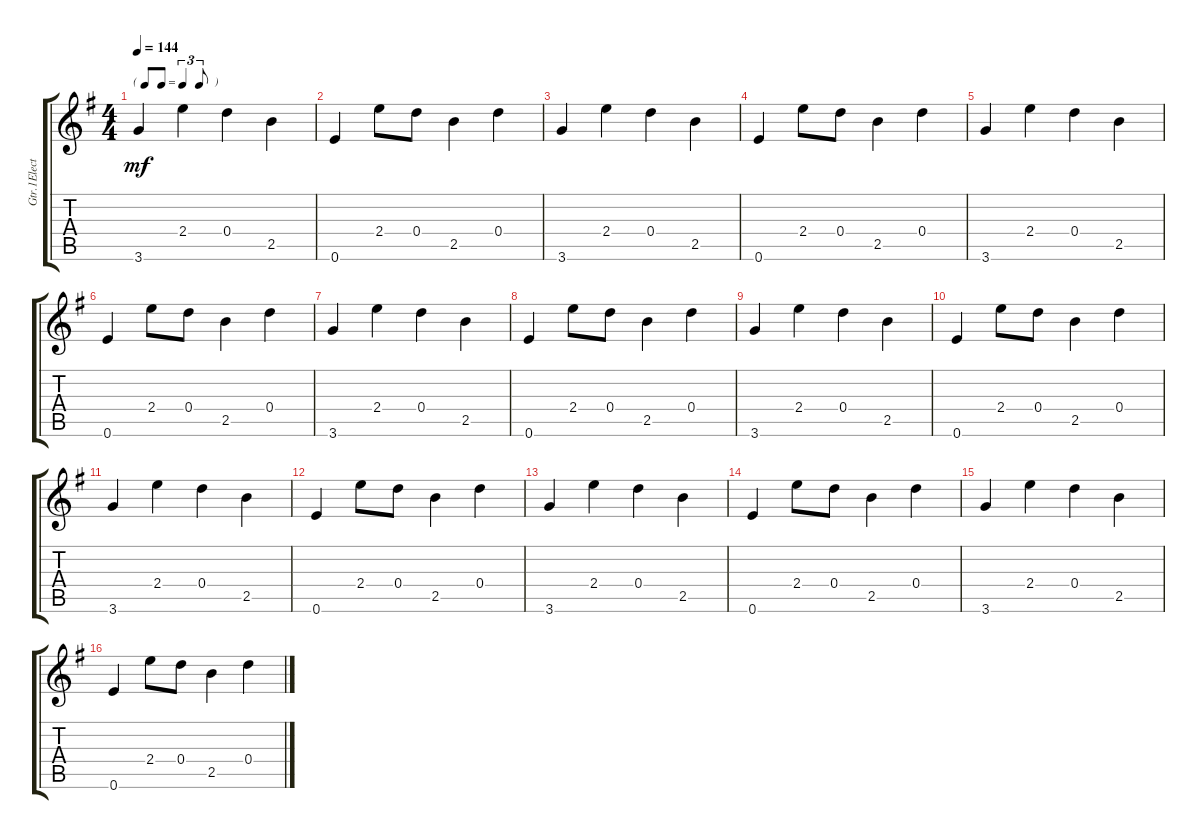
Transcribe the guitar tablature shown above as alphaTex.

\track ("Gtr.1Electric Gtr (clean)" "Gtr.1Elect") {instrument electricguitarclean}
\staff {score tabs}
\tuning (E4 B3 G4 D4 A3 E3) {hide}
\ts (4 4)
\tf triplet8th
\tempo 144
\clef g2
\ks g
3.6.4{dy mf} 2.4.4 0.4.4 2.5.4 |
0.6.4 2.4.8 0.4.8 2.5.4 0.4.4 |
3.6.4 2.4.4 0.4.4 2.5.4 |
0.6.4 2.4.8 0.4.8 2.5.4 0.4.4 |
3.6.4 2.4.4 0.4.4 2.5.4 |
0.6.4 2.4.8 0.4.8 2.5.4 0.4.4 |
3.6.4 2.4.4 0.4.4 2.5.4 |
0.6.4 2.4.8 0.4.8 2.5.4 0.4.4 |
3.6.4 2.4.4 0.4.4 2.5.4 |
0.6.4 2.4.8 0.4.8 2.5.4 0.4.4 |
3.6.4 2.4.4 0.4.4 2.5.4 |
0.6.4 2.4.8 0.4.8 2.5.4 0.4.4 |
3.6.4 2.4.4 0.4.4 2.5.4 |
0.6.4 2.4.8 0.4.8 2.5.4 0.4.4 |
3.6.4 2.4.4 0.4.4 2.5.4 |
0.6.4 2.4.8 0.4.8 2.5.4 0.4.4
